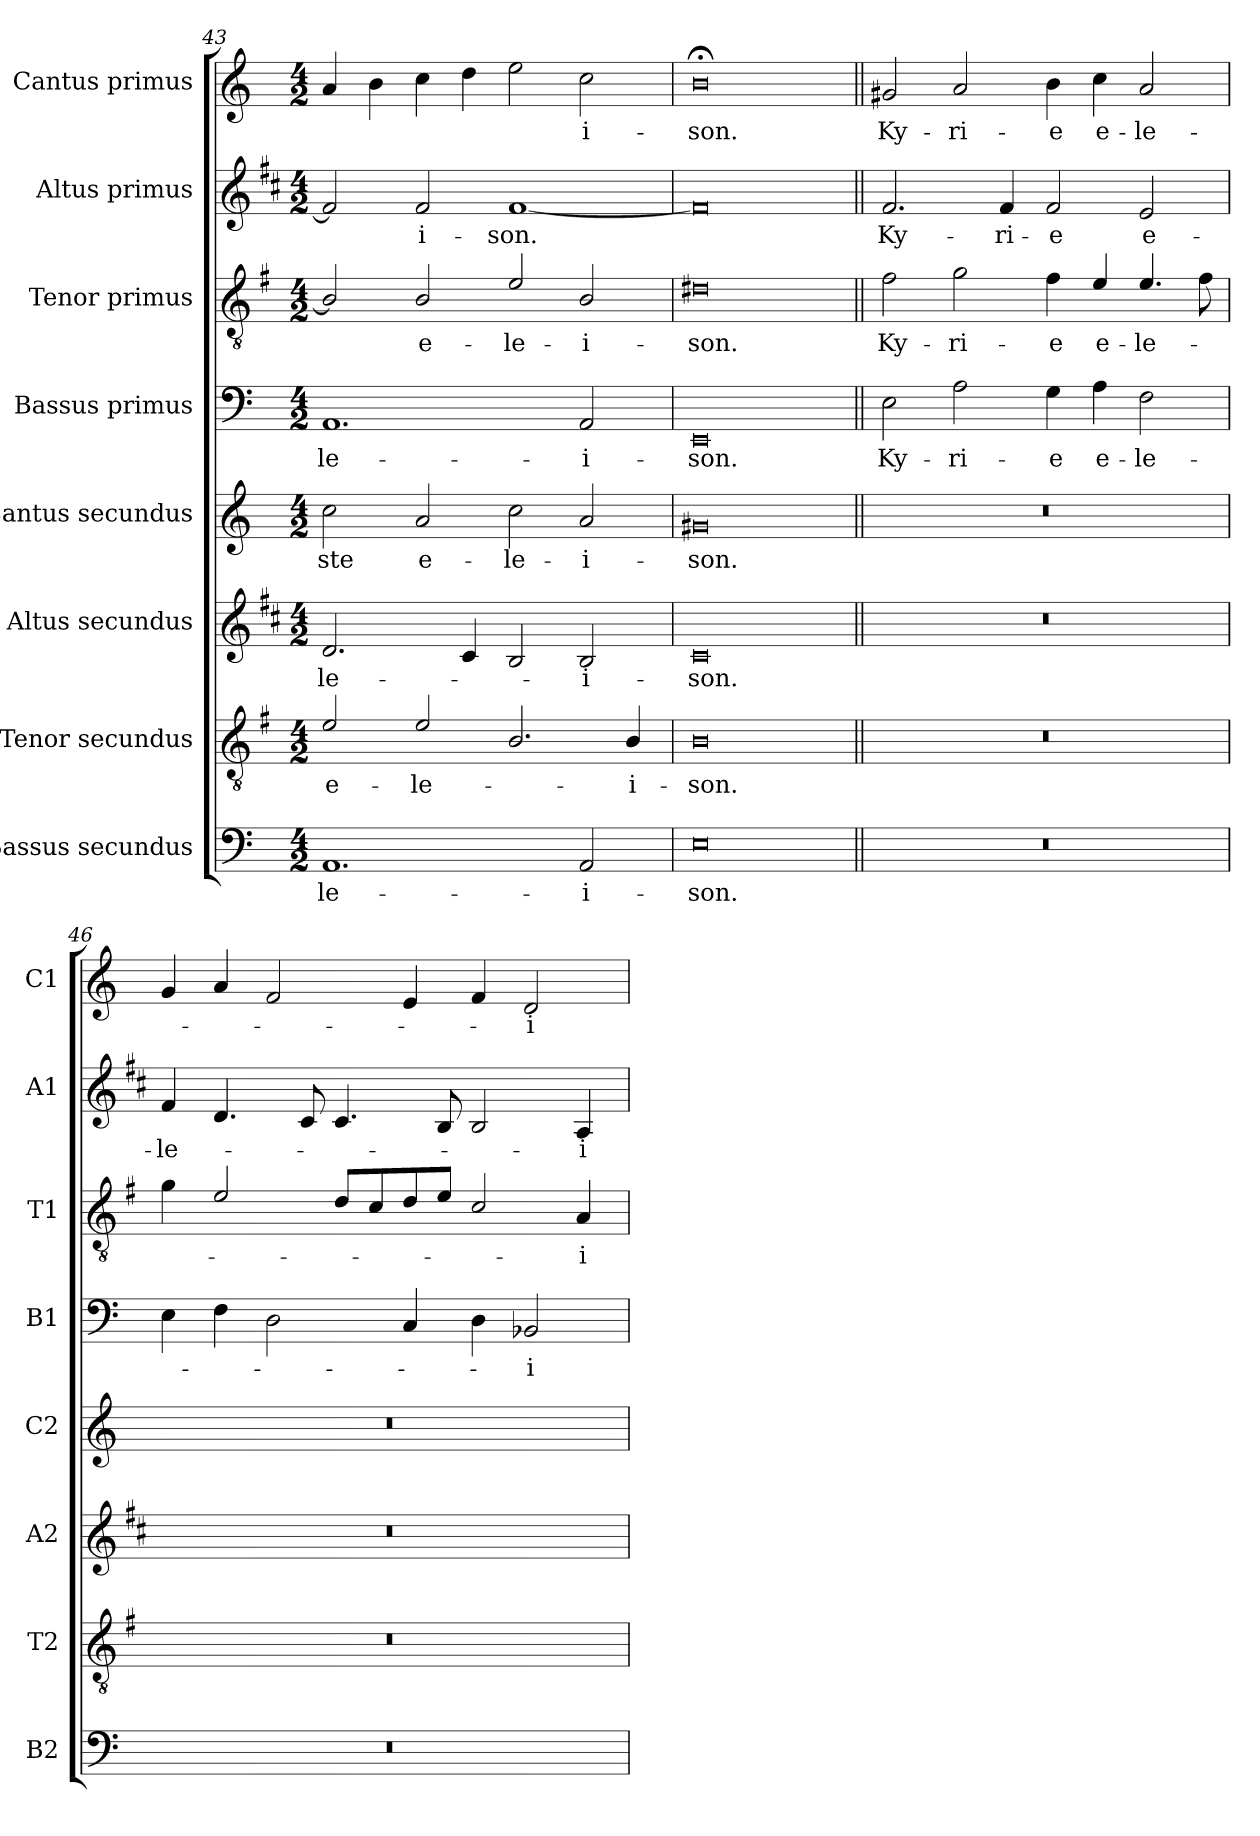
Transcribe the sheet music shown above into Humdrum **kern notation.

**kern	**text	**kern	**text	**kern	**text	**kern	**text	**kern	**text	**kern	**text	**kern	**text	**kern	**text
*part8	*part8	*part7	*part7	*part6	*part6	*part5	*part5	*part4	*part4	*part3	*part3	*part2	*part2	*part1	*part1
*staff8	*staff8	*staff7	*staff7	*staff6	*staff6	*staff5	*staff5	*staff4	*staff4	*staff3	*staff3	*staff2	*staff2	*staff1	*staff1
*I"Bassus secundus	*	*I"Tenor secundus	*	*I"Altus secundus	*	*I"Cantus secundus	*	*I"Bassus primus	*	*I"Tenor primus	*	*I"Altus primus	*	*I"Cantus primus	*
*I'B2	*	*I'T2	*	*I'A2	*	*I'C2	*	*I'B1	*	*I'T1	*	*I'A1	*	*I'C1	*
*clefF4	*	*clefGv2	*	*clefG2	*	*clefG2	*	*clefF4	*	*clefGv2	*	*clefG2	*	*clefG2	*
*	*	*ITrd4c7	*	*ITrd1c2	*	*	*	*	*	*ITrd4c7	*	*ITrd1c2	*	*	*
*k[]	*	*k[]	*	*k[]	*	*k[]	*	*k[]	*	*k[]	*	*k[]	*	*k[]	*
*C:	*	*C:	*	*C:	*	*C:	*	*C:	*	*C:	*	*C:	*	*C:	*
*M4/2	*	*M4/2	*	*M4/2	*	*M4/2	*	*M4/2	*	*M4/2	*	*M4/2	*	*M4/2	*
=43	=43	=43	=43	=43	=43	=43	=43	=43	=43	=43	=43	=43	=43	=43	=43
!	!LO:LY:b	!	!LO:LY:b	!	!LO:LY:b	!	!LO:LY:b	!	!LO:LY:b	!	!	!	!	!	!
1.AA	-le-	2A/	e-	2.c/	-le-	2cc\	-ste	1.AA	-le-	2E/]	.	2e/]	.	4a/	.
.	.	.	.	.	.	.	.	.	.	.	.	.	.	4b\	.
!	!	!	!LO:LY:b	!	!	!	!LO:LY:b	!	!	!	!LO:LY:b	!	!LO:LY:b	!	!
.	.	2A/	-le-	.	.	2a/	e-	.	.	2E/	e-	2e/	-i-	4cc\	.
.	.	.	.	4B/	.	.	.	.	.	.	.	.	.	4dd\	.
!	!	!	!	!	!	!	!LO:LY:b	!	!	!	!LO:LY:b	!	!LO:LY:b	!	!
.	.	2.E/	.	2A/	.	2cc\	-le-	.	.	2A/	-le-	[1e	-son.	2ee\	.
!	!LO:LY:b	!	!	!	!LO:LY:b	!	!LO:LY:b	!	!LO:LY:b	!	!LO:LY:b	!	!	!	!LO:LY:b
2AA/	-i-	.	.	2A/	-i-	2a/	-i-	2AA/	-i-	2E/	-i-	.	.	2cc\	-i-
!	!	!	!LO:LY:b	!	!	!	!	!	!	!	!	!	!	!	!
.	.	4E/	-i-	.	.	.	.	.	.	.	.	.	.	.	.
=44	=44	=44	=44	=44	=44	=44	=44	=44	=44	=44	=44	=44	=44	=44	=44
!	!LO:LY:b	!	!LO:LY:b	!	!LO:LY:b	!	!LO:LY:b	!	!LO:LY:b	!	!LO:LY:b	!	!	!	!LO:LY:b
0E	-son.	0E	-son.	0B	-son.	0g#X	-son.	0EE	-son.	0G#X	-son.	0e]	.	0b;<	-son.
!!LO:LB:g=z
=45||	=45||	=45||	=45||	=45||	=45||	=45||	=45||	=45||	=45||	=45||	=45||	=45||	=45||	=45||	=45||
!	!	!	!	!	!	!	!	!	!LO:LY:b	!	!LO:LY:b	!	!LO:LY:b	!	!LO:LY:b
0r	.	0r	.	0r	.	0r	.	2E\	Ky-	2B\	Ky-	2.e/	Ky-	2g#X/	Ky-
!	!	!	!	!	!	!	!	!	!LO:LY:b	!	!LO:LY:b	!	!	!	!LO:LY:b
.	.	.	.	.	.	.	.	2A\	-ri-	2c\	-ri-	.	.	2a/	-ri-
!	!	!	!	!	!	!	!	!	!	!	!	!	!LO:LY:b	!	!
.	.	.	.	.	.	.	.	.	.	.	.	4e/	-ri-	.	.
!	!	!	!	!	!	!	!	!	!LO:LY:b	!	!LO:LY:b	!	!LO:LY:b	!	!LO:LY:b
.	.	.	.	.	.	.	.	4G\	-e	4B\	-e	2e/	-e	4b\	-e
!	!	!	!	!	!	!	!	!	!LO:LY:b	!	!LO:LY:b	!	!	!	!LO:LY:b
.	.	.	.	.	.	.	.	4A\	e-	4A/	e-	.	.	4cc\	e-
!	!	!	!	!	!	!	!	!	!LO:LY:b	!	!LO:LY:b	!	!LO:LY:b	!	!LO:LY:b
.	.	.	.	.	.	.	.	2F\	-le-	4.A/	-le-	2d/	e-	2a/	-le-
.	.	.	.	.	.	.	.	.	.	8B\	.	.	.	.	.
=46	=46	=46	=46	=46	=46	=46	=46	=46	=46	=46	=46	=46	=46	=46	=46
!	!	!	!	!	!	!	!	!	!	!	!	!	!LO:LY:b	!	!
0r	.	0r	.	0r	.	0r	.	4E\	.	4c\	.	4e/	-le-	4g/	.
.	.	.	.	.	.	.	.	4F\	.	2A/	.	4.c/	.	4a/	.
.	.	.	.	.	.	.	.	2D\	.	.	.	.	.	2f/	.
.	.	.	.	.	.	.	.	.	.	.	.	8B/	.	.	.
.	.	.	.	.	.	.	.	.	.	8G/L	.	4.B/	.	.	.
.	.	.	.	.	.	.	.	.	.	8F/	.	.	.	.	.
.	.	.	.	.	.	.	.	4C/	.	8G/	.	.	.	4e/	.
.	.	.	.	.	.	.	.	.	.	8A/J	.	8A/	.	.	.
.	.	.	.	.	.	.	.	4D\	.	2F/	.	2A/	.	4f/	.
!	!	!	!	!	!	!	!	!	!LO:LY:b	!	!	!	!	!	!LO:LY:b
.	.	.	.	.	.	.	.	2BB-X/	-i-	.	.	.	.	2d/	-i-
!	!	!	!	!	!	!	!	!	!	!	!LO:LY:b	!	!LO:LY:b	!	!
.	.	.	.	.	.	.	.	.	.	4D/	-i-	4G/	-i-	.	.
=	=	=	=	=	=	=	=	=	=	=	=	=	=	=	=
*-	*-	*-	*-	*-	*-	*-	*-	*-	*-	*-	*-	*-	*-	*-	*-
